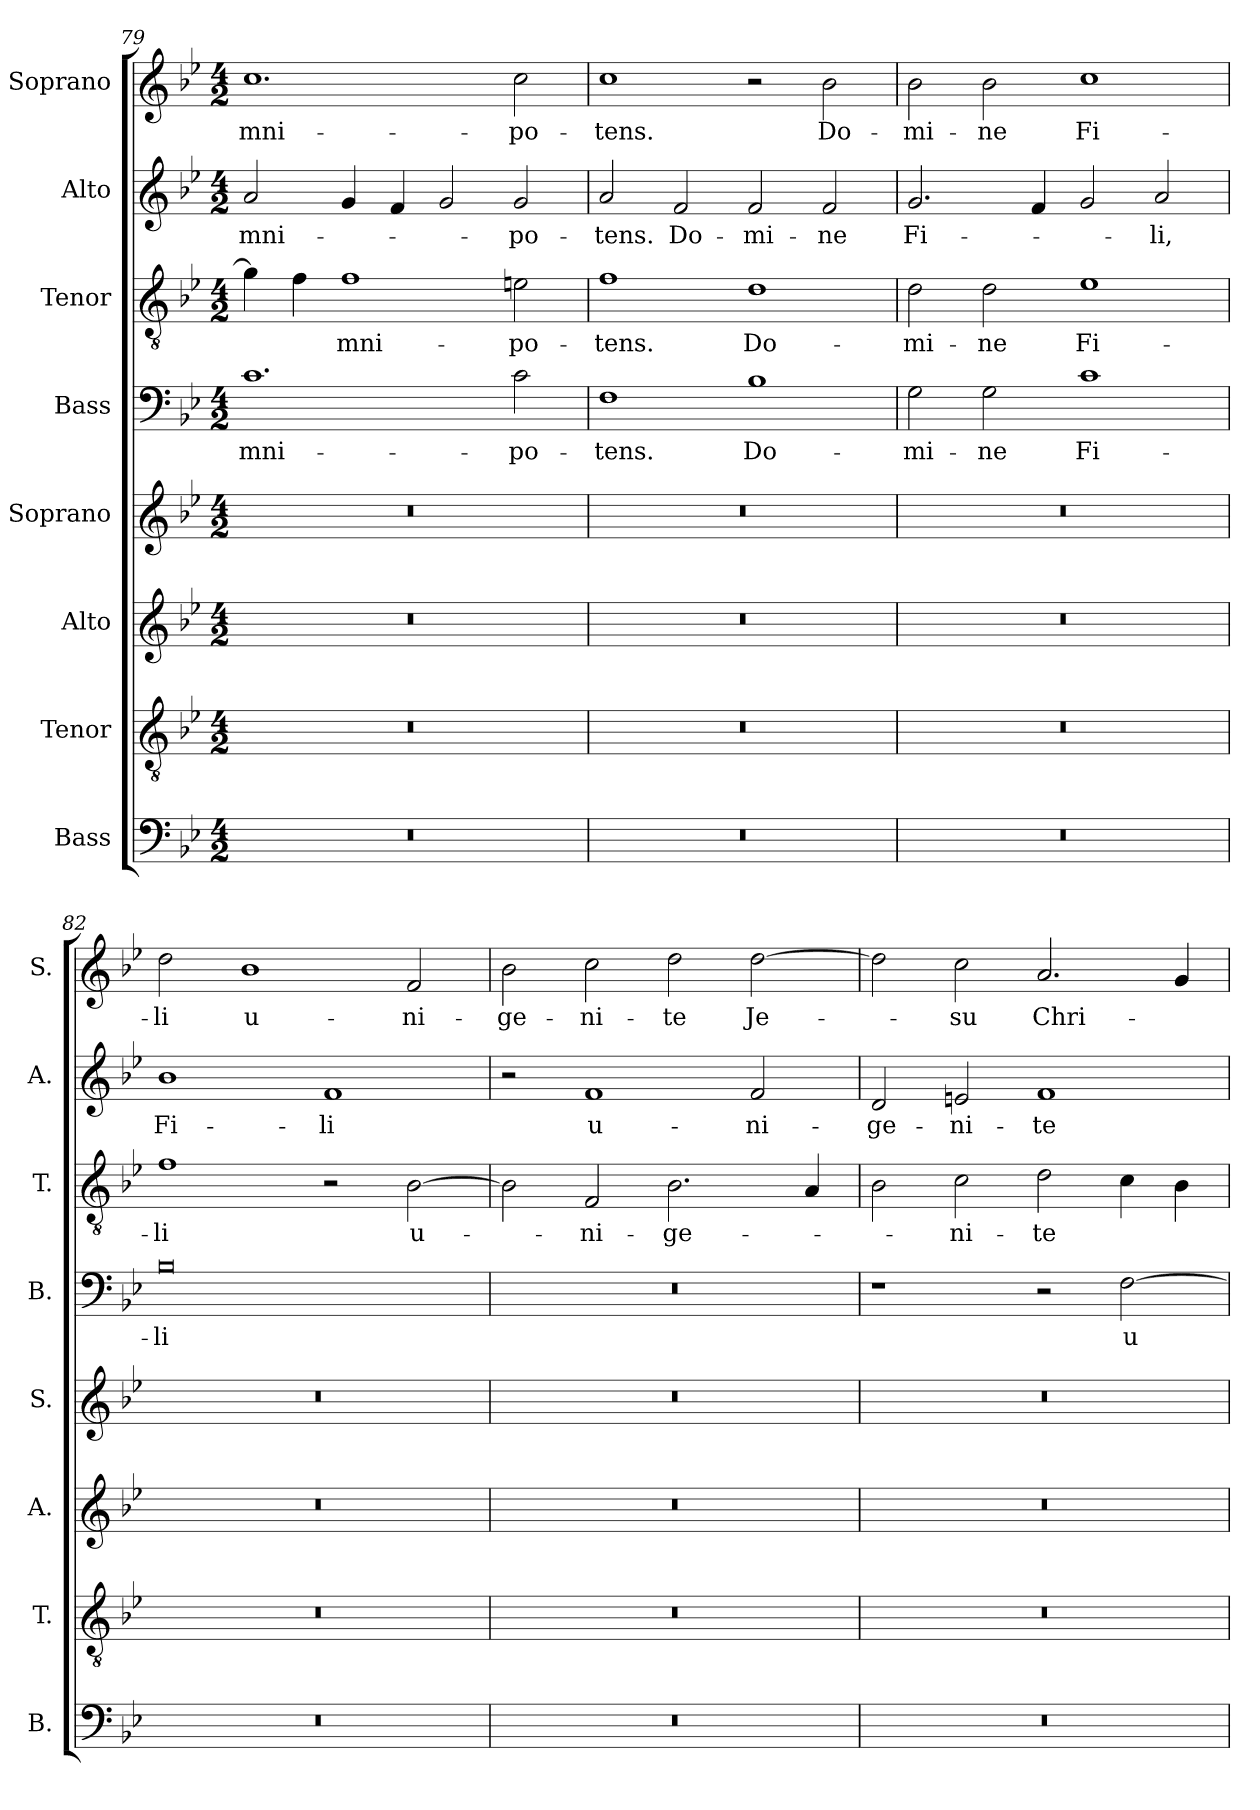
**kern	**kern	**kern	**kern	**kern	**text	**kern	**text	**kern	**text	**kern	**text
*part8	*part7	*part6	*part5	*part4	*part4	*part3	*part3	*part2	*part2	*part1	*part1
*staff8	*staff7	*staff6	*staff5	*staff4	*staff4	*staff3	*staff3	*staff2	*staff2	*staff1	*staff1
*I"Bass	*I"Tenor	*I"Alto	*I"Soprano	*I"Bass	*	*I"Tenor	*	*I"Alto	*	*I"Soprano	*
*I'B.	*I'T.	*I'A.	*I'S.	*I'B.	*	*I'T.	*	*I'A.	*	*I'S.	*
*clefF4	*clefGv2	*clefG2	*clefG2	*clefF4	*	*clefGv2	*	*clefG2	*	*clefG2	*
*	*ITrd7c12	*	*	*	*	*ITrd7c12	*	*	*	*	*
*k[b-e-]	*k[b-e-]	*k[b-e-]	*k[b-e-]	*k[b-e-]	*	*k[b-e-]	*	*k[b-e-]	*	*k[b-e-]	*
*B-:	*B-:	*B-:	*B-:	*B-:	*	*B-:	*	*B-:	*	*B-:	*
*M4/2	*M4/2	*M4/2	*M4/2	*M4/2	*	*M4/2	*	*M4/2	*	*M4/2	*
=79	=79	=79	=79	=79	=79	=79	=79	=79	=79	=79	=79
!LO:N:vis=1	!LO:N:vis=1	!LO:N:vis=1	!LO:N:vis=1	!	!	!	!	!	!	!	!
!	!	!	!	!	!LO:LY:b:color=#000000	!	!	!	!	!	!
!	!	!	!	!	!	!	!	!	!LO:LY:b:color=#000000	!	!
!	!	!	!	!	!	!	!	!	!	!	!LO:LY:b:color=#000000
0r	0r	0r	0r	1.ci	-mni-	4Gi\]	.	2ai/	-mni-	1.cci	-mni-
.	.	.	.	.	.	4Fi\	.	.	.	.	.
!	!	!	!	!	!	!	!LO:LY:b:color=#000000	!	!	!	!
.	.	.	.	.	.	1Fi	-mni-	4gi/	.	.	.
.	.	.	.	.	.	.	.	4fi/	.	.	.
.	.	.	.	.	.	.	.	2gi/	.	.	.
!	!	!	!	!	!LO:LY:b:color=#000000	!	!	!	!	!	!
!	!	!	!	!	!	!	!LO:LY:b:color=#000000	!	!	!	!
!	!	!	!	!	!	!	!	!	!LO:LY:b:color=#000000	!	!
!	!	!	!	!	!	!	!	!	!	!	!LO:LY:b:color=#000000
.	.	.	.	2ci\	-po-	2Eni\	-po-	2gi/	-po-	2cci\	-po-
=80	=80	=80	=80	=80	=80	=80	=80	=80	=80	=80	=80
!LO:N:vis=1	!LO:N:vis=1	!LO:N:vis=1	!LO:N:vis=1	!	!	!	!	!	!	!	!
!	!	!	!	!	!LO:LY:b:color=#000000	!	!	!	!	!	!
!	!	!	!	!	!	!	!LO:LY:b:color=#000000	!	!	!	!
!	!	!	!	!	!	!	!	!	!LO:LY:b:color=#000000	!	!
!	!	!	!	!	!	!	!	!	!	!	!LO:LY:b:color=#000000
0r	0r	0r	0r	1Fi	-tens.	1Fi	-tens.	2ai/	-tens.	1cci	-tens.
!	!	!	!	!	!	!	!	!	!LO:LY:b:color=#000000	!	!
.	.	.	.	.	.	.	.	2fi/	Do-	.	.
!	!	!	!	!	!LO:LY:b:color=#000000	!	!	!	!	!	!
!	!	!	!	!	!	!	!LO:LY:b:color=#000000	!	!	!	!
!	!	!	!	!	!	!	!	!	!LO:LY:b:color=#000000	!	!
.	.	.	.	1B-i	Do-	1Di	Do-	2fi/	-mi-	2r	.
!	!	!	!	!	!	!	!	!	!LO:LY:b:color=#000000	!	!
!	!	!	!	!	!	!	!	!	!	!	!LO:LY:b:color=#000000
.	.	.	.	.	.	.	.	2fi/	-ne	2b-i\	Do-
=81	=81	=81	=81	=81	=81	=81	=81	=81	=81	=81	=81
!LO:N:vis=1	!LO:N:vis=1	!LO:N:vis=1	!LO:N:vis=1	!	!	!	!	!	!	!	!
!	!	!	!	!	!LO:LY:b:color=#000000	!	!	!	!	!	!
!	!	!	!	!	!	!	!LO:LY:b:color=#000000	!	!	!	!
!	!	!	!	!	!	!	!	!	!LO:LY:b:color=#000000	!	!
!	!	!	!	!	!	!	!	!	!	!	!LO:LY:b:color=#000000
0r	0r	0r	0r	2Gi\	-mi-	2Di\	-mi-	2.gi/	Fi-	2b-i\	-mi-
!	!	!	!	!	!LO:LY:b:color=#000000	!	!	!	!	!	!
!	!	!	!	!	!	!	!LO:LY:b:color=#000000	!	!	!	!
!	!	!	!	!	!	!	!	!	!	!	!LO:LY:b:color=#000000
.	.	.	.	2Gi\	-ne	2Di\	-ne	.	.	2b-i\	-ne
.	.	.	.	.	.	.	.	4fi/	.	.	.
!	!	!	!	!	!LO:LY:b:color=#000000	!	!	!	!	!	!
!	!	!	!	!	!	!	!LO:LY:b:color=#000000	!	!	!	!
!	!	!	!	!	!	!	!	!	!	!	!LO:LY:b:color=#000000
.	.	.	.	1ci	Fi-	1E-i	Fi-	2gi/	.	1cci	Fi-
!	!	!	!	!	!	!	!	!	!LO:LY:b:color=#000000	!	!
.	.	.	.	.	.	.	.	2ai/	-li,	.	.
=82	=82	=82	=82	=82	=82	=82	=82	=82	=82	=82	=82
!LO:N:vis=1	!LO:N:vis=1	!LO:N:vis=1	!LO:N:vis=1	!	!	!	!	!	!	!	!
!	!	!	!	!	!LO:LY:b:color=#000000	!	!	!	!	!	!
!	!	!	!	!	!	!	!LO:LY:b:color=#000000	!	!	!	!
!	!	!	!	!	!	!	!	!	!LO:LY:b:color=#000000	!	!
!	!	!	!	!	!	!	!	!	!	!	!LO:LY:b:color=#000000
0r	0r	0r	0r	0B-i	-li	1Fi	-li	1b-i	Fi-	2ddi\	-li
!	!	!	!	!	!	!	!	!	!	!	!LO:LY:b:color=#000000
.	.	.	.	.	.	.	.	.	.	1b-i	u-
!	!	!	!	!	!	!	!	!	!LO:LY:b:color=#000000	!	!
.	.	.	.	.	.	2r	.	1fi	-li	.	.
!	!	!	!	!	!	!	!LO:LY:b:color=#000000	!	!	!	!
!	!	!	!	!	!	!	!	!	!	!	!LO:LY:b:color=#000000
.	.	.	.	.	.	[2BB-i\	u-	.	.	2fi/	-ni-
=83	=83	=83	=83	=83	=83	=83	=83	=83	=83	=83	=83
!LO:N:vis=1	!LO:N:vis=1	!LO:N:vis=1	!LO:N:vis=1	!LO:N:vis=1	!	!	!	!	!	!	!
!	!	!	!	!	!	!	!	!	!	!	!LO:LY:b:color=#000000
0r	0r	0r	0r	0r	.	2BB-i\]	.	2r	.	2b-i\	-ge-
!	!	!	!	!	!	!	!LO:LY:b:color=#000000	!	!	!	!
!	!	!	!	!	!	!	!	!	!LO:LY:b:color=#000000	!	!
!	!	!	!	!	!	!	!	!	!	!	!LO:LY:b:color=#000000
.	.	.	.	.	.	2FFi/	-ni-	1fi	u-	2cci\	-ni-
!	!	!	!	!	!	!	!LO:LY:b:color=#000000	!	!	!	!
!	!	!	!	!	!	!	!	!	!	!	!LO:LY:b:color=#000000
.	.	.	.	.	.	2.BB-i\	-ge-	.	.	2ddi\	-te
!	!	!	!	!	!	!	!	!	!LO:LY:b:color=#000000	!	!
!	!	!	!	!	!	!	!	!	!	!	!LO:LY:b:color=#000000
.	.	.	.	.	.	.	.	2fi/	-ni-	[2ddi\	Je-
.	.	.	.	.	.	4AAi/	.	.	.	.	.
=84	=84	=84	=84	=84	=84	=84	=84	=84	=84	=84	=84
!LO:N:vis=1	!LO:N:vis=1	!LO:N:vis=1	!LO:N:vis=1	!	!	!	!	!	!	!	!
!	!	!	!	!	!	!	!	!	!LO:LY:b:color=#000000	!	!
0r	0r	0r	0r	1r	.	2BB-i\	.	2di/	-ge-	2ddi\]	.
!	!	!	!	!	!	!	!LO:LY:b:color=#000000	!	!	!	!
!	!	!	!	!	!	!	!	!	!LO:LY:b:color=#000000	!	!
!	!	!	!	!	!	!	!	!	!	!	!LO:LY:b:color=#000000
.	.	.	.	.	.	2Ci\	-ni-	2eni/	-ni-	2cci\	-su
!	!	!	!	!	!	!	!LO:LY:b:color=#000000	!	!	!	!
!	!	!	!	!	!	!	!	!	!LO:LY:b:color=#000000	!	!
!	!	!	!	!	!	!	!	!	!	!	!LO:LY:b:color=#000000
.	.	.	.	2r	.	2Di\	-te	1fi	-te	2.ai/	Chri-
!	!	!	!	!	!LO:LY:b:color=#000000	!	!	!	!	!	!
.	.	.	.	[2Fi\	u-	4Ci\	.	.	.	.	.
.	.	.	.	.	.	4BB-i\	.	.	.	4gi/	.
=	=	=	=	=	=	=	=	=	=	=	=
*-	*-	*-	*-	*-	*-	*-	*-	*-	*-	*-	*-
